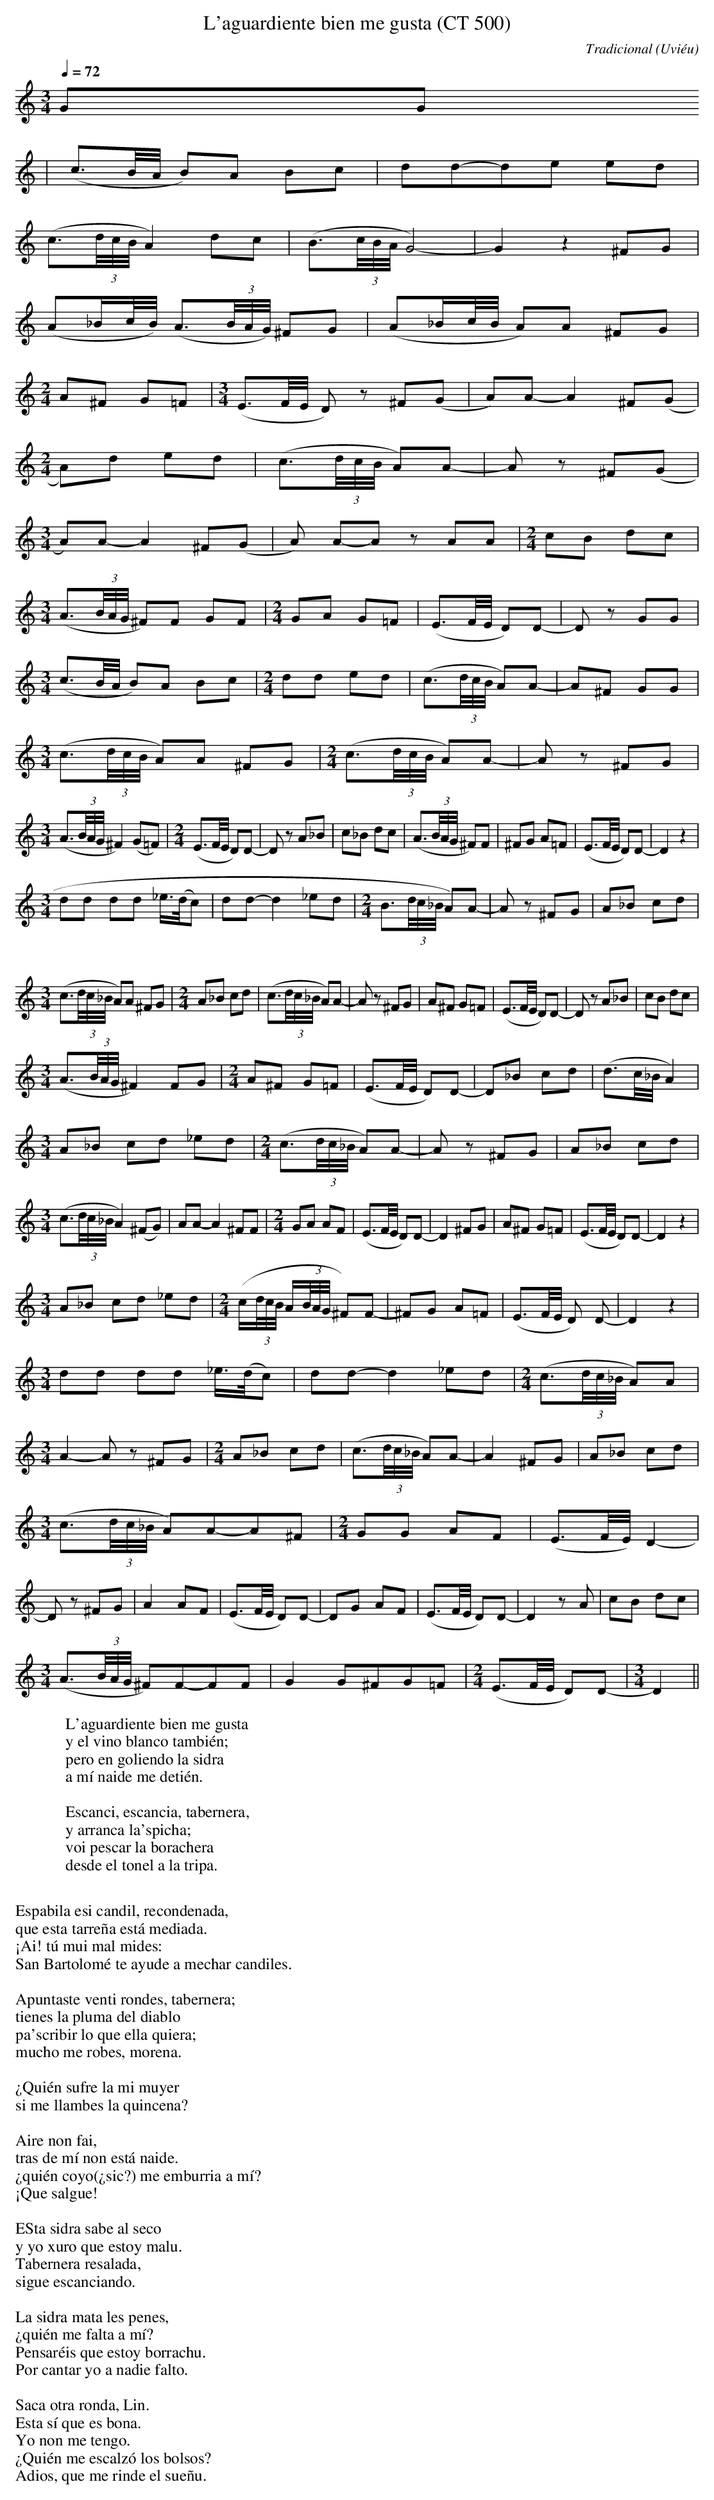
X:1
T:L'aguardiente bien me gusta (CT 500)
C:Tradicional
O:Uviéu
M:3/4
L:1/8
Q:1/4=72
K:C
GG
|(c3/2B/4A/4 B)A Bc|dd-de ed|
(c3/2(3d/4c/4B/4 A2) dc|(B3/2(3c/4B/4A/4 G4-)|G2 z2 ^FG|
(A_B/c/4B/4) (A3/2(3B/4A/4G/4) ^FG|(A_B/c/4B/4 A)A ^FG|
[M:2/4]A^F G=F|[M:3/4](E3/2F/4E/4 D)z ^F(G|A)A-A2 ^F(G|
[M:2/4]A)d ed|(c3/2(3d/4c/4B/4 A)A-|Az ^F(G|
[M:3/4]A)A-A2 ^F(G|A) A-Az AA|[M:2/4]cB dc|
[M:3/4](A3/2(3B/4A/4G/4 ^F)F GF|[M:2/4]GA G=F|(E3/2F/4E/4 D)D-|Dz GG|
[M:3/4](c3/2B/4A/4 B)A Bc|[M:2/4]dd ed|(c3/2(3d/4c/4B/4 A)A-|A^F GG|
[M:3/4](c3/2(3d/4c/4B/4 A)A ^FG|[M:2/4 ](c3/2(3d/4c/4B/4 A)A-|Az ^FG|
[M:3/4](A3/2(3B/4A/4G/4 ^F2) (G=F)|[M:2/4](E3/2F/4E/4 D)D-|Dz A_B|c_B dc|(A3/2(3B/4A/4G/4 ^F)F|^FG A=F|(E3/2F/4E/4 D)D-|D2 z2|
[M:3/4]dd dd _e/>(d/c)|dd-d2 _ed|[M:2/4]B3/2(3d/4c/4_B/4 A)A-|Az ^FG|A_B cd|
[M:3/4](c3/2(3d/4c/4_B/4 A)A ^FG|[M:2/4]A_B cd|(c3/2(3d/4c/4_B/4 A)A-|Az ^FG|A^F G=F|(E3/2F/4E/4 D)D-|Dz A_B|cB dc|
[M:3/4](A3/2(3B/4A/4G/4 ^F2) FG|[M:2/4] A^F G=F|(E3/2F/4E/4 D)D-|D_B cd|(d3/2c/4_B/4 A2)|
[M:3/4]A_B cd _ed|[M:2/4](c3/2(3d/4c/4_B/4 A)A-|Az ^FG|A_B cd|
[M:3/4](c3/2(3d/4c/4_B/4 A2) (^FG)|AA-A2 ^FF|[M:2/4]GA AF|(E3/2F/4E/4 D)D-|D2 ^FG|A^F G=F|(E3/2F/4E/4 D)D-|D2 z2|
[M:3/4]A_B cd _ed|[M:2/4](c/(3d/4c/4B/4 A/(3B/4A/4G/4 ^F)F-|^FG A=F|(E3/2F/4E/4 D) D-|D2 z2|
[M:3/4]dd dd _e/>(d/c)|dd-d2 _ed|[M:2/4](c3/2(3d/4c/4_B/4 A)A|
[M:3/4]A2-Az ^FG|[M:2/4]A_B cd|(c3/2(3d/4c/4_B/4 A)A-|A2 ^FG|A_B cd|
[M:3/4](c3/2(3d/4c/4_B/4 A)A-A^F|[M:2/4]GG AF|(E3/2F/4E/4) D2-|Dz ^FG|A2 AF|(E3/2F/4E/4 D)D-|DG AF|(E3/2F/4E/4 D)D-|D2 zA|cB dc|
[M:3/4](A3/2(3B/4A/4G/4 ^F)F-FF|G2 G^FG=F|[M:2/4](E3/2F/4E/4 D)D-|[M:3/4]D2 ||
W:L'aguardiente bien me gusta
W:y el vino blanco también;
W:pero en goliendo la sidra
W:a mí naide me detién.
W:
W:Escanci, escancia, tabernera,
W:y arranca la'spicha;
W:voi pescar la borachera
W:desde el tonel a la tripa.
W:
W:Espabila esi candil, recondenada,
W:que esta tarreña está mediada.
W:¡Ai! tú mui mal mides:
W:San Bartolomé te ayude a mechar candiles.
W:
W:Apuntaste venti rondes, tabernera;
W:tienes la pluma del diablo
W:pa'scribir lo que ella quiera;
W:mucho me robes, morena.
W:
W:¿Quién sufre la mi muyer
W:si me llambes la quincena?
W:
W:Aire non fai,
W:tras de mí non está naide.
W:¿quién coyo(¿sic?) me emburria a mí?
W:¡Que salgue!
W:
W:ESta sidra sabe al seco
W:y yo xuro que estoy malu.
W:Tabernera resalada,
W:sigue escanciando.
W:
W:La sidra mata les penes,
W:¿quién me falta a mí?
W:Pensaréis que estoy borrachu.
W:Por cantar yo a nadie falto.
W:
W:Saca otra ronda, Lin.
W:Esta sí que es bona.
W:Yo non me tengo.
W:¿Quién me escalzó los bolsos?
W:Adios, que me rinde el sueñu.
W:
